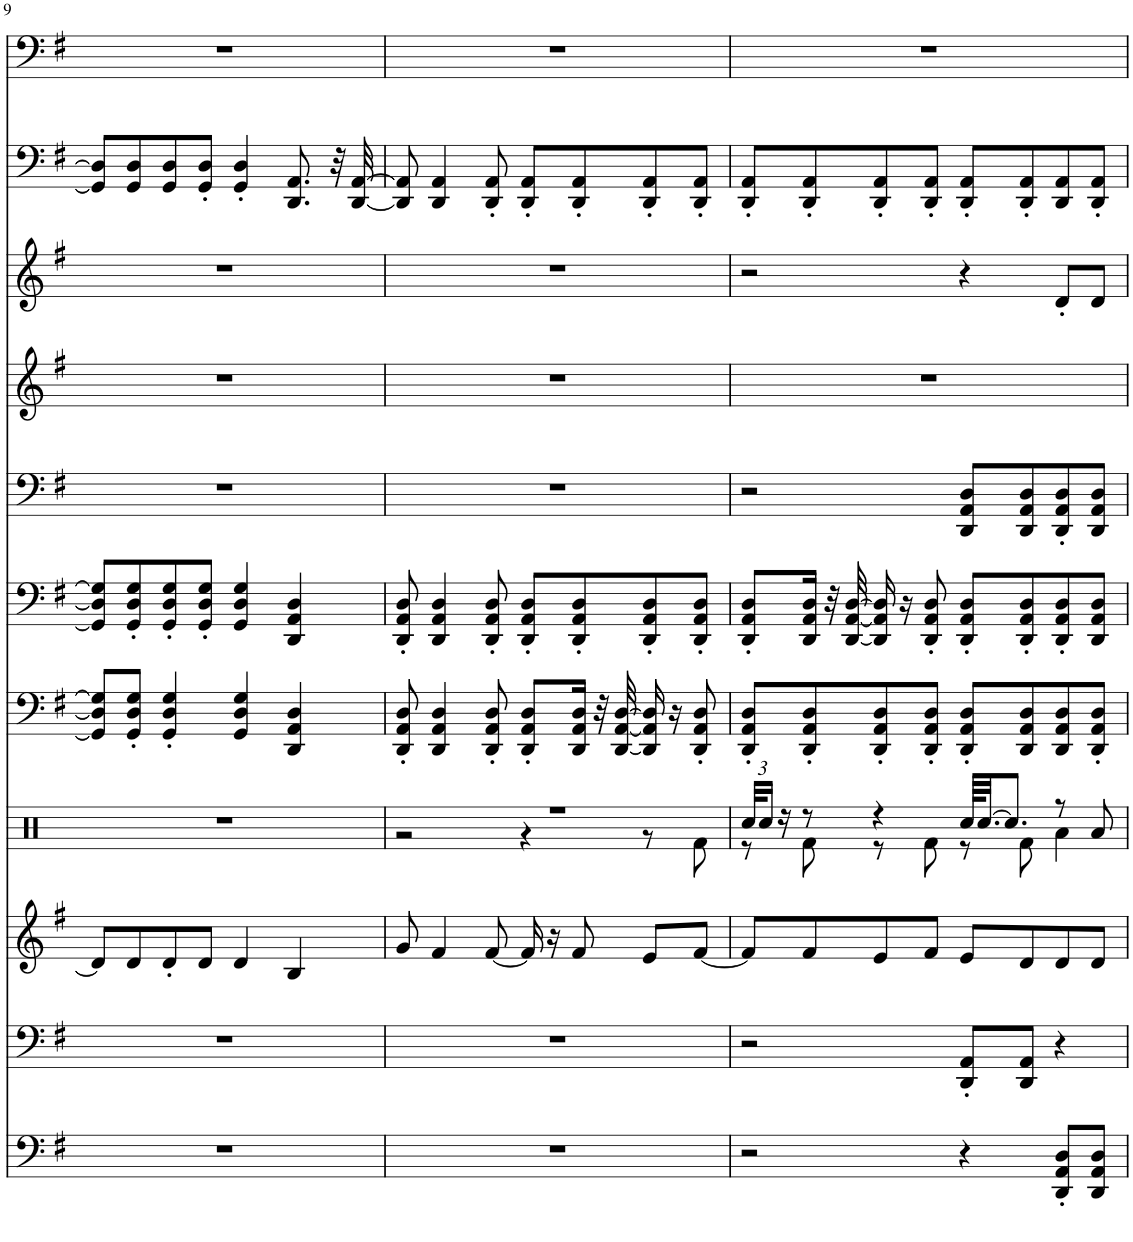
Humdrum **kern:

**kern	**kern	**kern	**kern	**kern	**kern	**kern	**kern	**kern	**kern	**kern
*part11	*part10	*part9	*part8	*part7	*part6	*part5	*part4	*part3	*part2	*part1
*staff11	*staff10	*staff9	*staff8	*staff7	*staff6	*staff5	*staff4	*staff3	*staff2	*staff1
*I"Overdrive Gtr	*I"DistortionGtr	*I"Jazz Guitar	*I"Percussion	*I"Nylon Gtr.	*I"Steel Gtr.	*I"Overdrive Gtr	*I"Calliope	*I"DistortionGtr	*I"Fingered Bass	*I"Gtr.Harmonics, HIGHER
!!LO:PB:g=z
*clefF4	*clefF4	*clefG2	*clefX	*clefF4	*clefF4	*clefF4	*clefG2	*clefG2	*clefF4	*clefF4
*k[f#]	*k[f#]	*k[f#]	*k[]	*k[f#]	*k[f#]	*k[f#]	*k[f#]	*k[f#]	*k[f#]	*k[f#]
*M4/4	*M4/4	*M4/4	*M4/4	*M4/4	*M4/4	*M4/4	*M4/4	*M4/4	*M4/4	*M4/4
=9	=9	=9	=9	=9	=9	=9	=9	=9	=9	=9
1r	1r	8d/L]	1r	8GG/] 8D/] 8G/]L	8GG/] 8D/] 8G/]L	1r	1r	1r	8GG/] 8D/]L	1r
.	.	8d/	.	8GG/' 8D/' 8G/'J	8GG/' 8D/' 8G/'	.	.	.	8GG/ 8D/	.
.	.	8d'/	.	4GG/' 4D/' 4G/'	8GG/' 8D/' 8G/'	.	.	.	8GG/ 8D/	.
.	.	8d/J	.	.	8GG/' 8D/' 8G/'J	.	.	.	8GG/' 8D/'J	.
.	.	4d/	.	4GG/ 4D/ 4G/	4GG/ 4D/ 4G/	.	.	.	4GG/' 4D/'	.
.	.	4B/	.	4DD/ 4AA/ 4D/	4DD/ 4AA/ 4D/	.	.	.	8.DD/ 8.AA/	.
.	.	.	.	.	.	.	.	.	32r	.
.	.	.	.	.	.	.	.	.	[32DD/ [32AA/	.
=10	=10	=10	=10	=10	=10	=10	=10	=10	=10	=10
*	*	*	*^	*	*	*	*	*	*	*
1r	1r	8g/	1r	2r	8DD/' 8AA/' 8D/'	8DD/' 8AA/' 8D/'	1r	1r	1r	8DD/] 8AA/]	1r
.	.	4f#/	.	.	4DD/ 4AA/ 4D/	4DD/ 4AA/ 4D/	.	.	.	4DD/ 4AA/	.
.	.	[8f#/	.	.	8DD/' 8AA/' 8D/'	8DD/' 8AA/' 8D/'	.	.	.	8DD/' 8AA/'	.
.	.	16f#/]	.	4r	8DD/' 8AA/' 8D/'L	8DD/' 8AA/' 8D/'L	.	.	.	8DD/' 8AA/'L	.
.	.	16r	.	.	.	.	.	.	.	.	.
.	.	8f#/	.	.	16DD/ 16AA/ 16D/Jk	8DD/' 8AA/' 8D/'	.	.	.	8DD/' 8AA/'	.
.	.	.	.	.	32r	.	.	.	.	.	.
.	.	.	.	.	[32DD/ [32AA/ [32D/	.	.	.	.	.	.
.	.	8e/L	.	8r	16DD/] 16AA/] 16D/]	8DD/' 8AA/' 8D/'	.	.	.	8DD/' 8AA/'	.
.	.	.	.	.	16r	.	.	.	.	.	.
.	.	[8f#/J	.	8Rf\	8DD/' 8AA/' 8D/'	8DD/' 8AA/' 8D/'J	.	.	.	8DD/' 8AA/'J	.
=11	=11	=11	=11	=11	=11	=11	=11	=11	=11	=11	=11
*	*	*	*Xbrackettup	*	*	*	*	*	*	*	*
2r	2r	8f#/L]	48Rcc/KLL	8r	8DD/' 8AA/' 8D/'L	8DD/' 8AA/' 8D/'L	2r	1r	2r	8DD/' 8AA/'L	1r
.	.	.	24Rcc/JJ	.	.	.	.	.	.	.	.
.	.	.	16r	.	.	.	.	.	.	.	.
.	.	8f#/	8r	8Rf\	8DD/' 8AA/' 8D/'	16DD/ 16AA/ 16D/Jk	.	.	.	8DD/' 8AA/'	.
.	.	.	.	.	.	32r	.	.	.	.	.
.	.	.	.	.	.	[32DD/ [32AA/ [32D/	.	.	.	.	.
.	.	8e/	4r	8r	8DD/' 8AA/' 8D/'	16DD/] 16AA/] 16D/]	.	.	.	8DD/' 8AA/'	.
.	.	.	.	.	.	16r	.	.	.	.	.
.	.	8f#/J	.	8Rf\	8DD/' 8AA/' 8D/'J	8DD/' 8AA/' 8D/'	.	.	.	8DD/' 8AA/'J	.
4r	8DD/' 8AA/'L	8e/L	64Rcc/KLLL	8r	8DD/' 8AA/' 8D/'L	8DD/' 8AA/' 8D/'L	8DD/ 8AA/ 8D/L	.	4r	8DD/' 8AA/'L	.
.	.	.	[32.Rcc/JJ	.	.	.	.	.	.	.	.
.	.	.	8.Rcc/J]	.	.	.	.	.	.	.	.
.	8DD/ 8AA/J	8d/	.	8Rf\	8DD/ 8AA/ 8D/	8DD/' 8AA/' 8D/'	8DD/ 8AA/ 8D/	.	.	8DD/' 8AA/'	.
8DD/' 8AA/' 8D/'L	4r	8d/	8r	4Ra\	8DD/ 8AA/ 8D/	8DD/' 8AA/' 8D/'	8DD/' 8AA/' 8D/'	.	8d'/L	8DD/ 8AA/	.
8DD/ 8AA/ 8D/J	.	8d/J	8Ra/	.	8DD/' 8AA/' 8D/'J	8DD/ 8AA/ 8D/J	8DD/ 8AA/ 8D/J	.	8d/J	8DD/' 8AA/'J	.
*	*	*	*v	*v	*	*	*	*	*	*	*
=	=	=	=	=	=	=	=	=	=	=
*-	*-	*-	*-	*-	*-	*-	*-	*-	*-	*-
